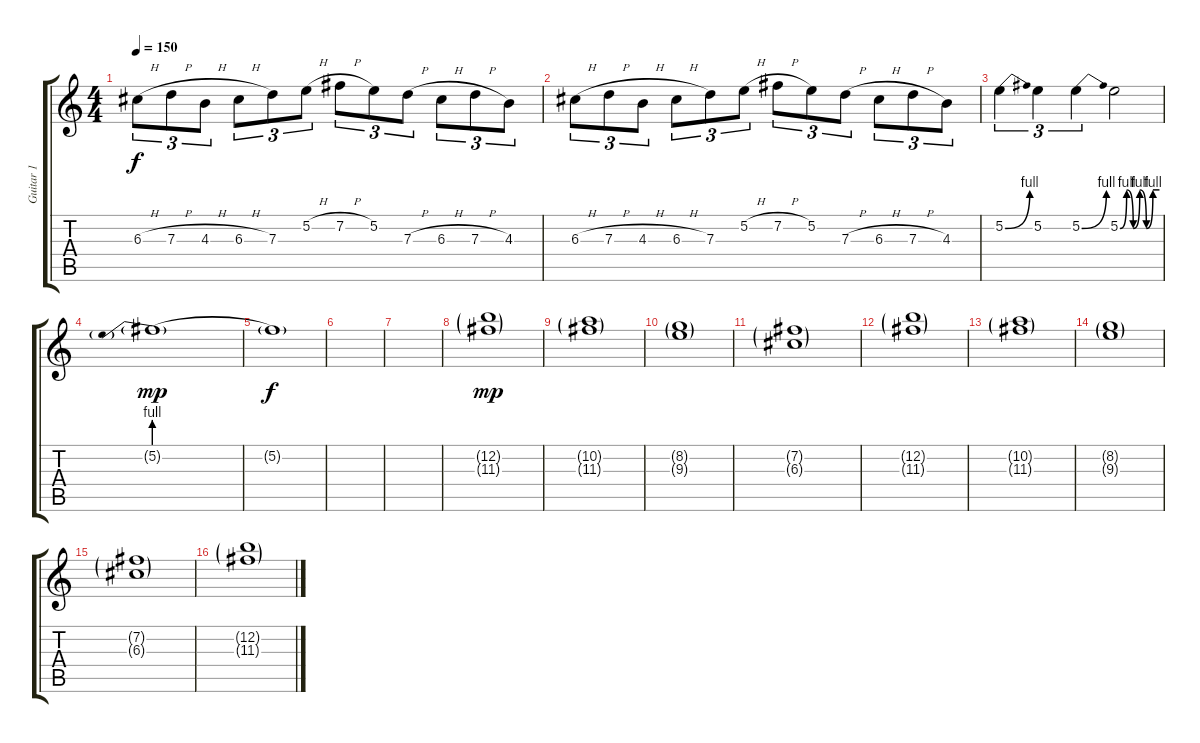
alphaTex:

\track ("Guitar 1" "Guitar 1") {instrument distortionguitar}
\staff {score tabs}
\tuning (E4 B3 G3 D3 A2 E2) {hide}
\ts (4 4)
\tempo 150
\clef g2
\ks c
6.3{h}.8{tu (3 2) dy f} 7.3{h}.8{tu (3 2)} 4.3{h}.8{tu (3 2)} 6.3{h}.8{tu (3 2)} 7.3.8{tu (3 2)} 5.2{h}.8{tu (3 2)} 7.2{h}.8{tu (3 2)} 5.2.8{tu (3 2)} 7.3{h}.8{tu (3 2)} 6.3{h}.8{tu (3 2)} 7.3{h}.8{tu (3 2)} 4.3.8{tu (3 2)} |
6.3{h}.8{tu (3 2)} 7.3{h}.8{tu (3 2)} 4.3{h}.8{tu (3 2)} 6.3{h}.8{tu (3 2)} 7.3.8{tu (3 2)} 5.2{h}.8{tu (3 2)} 7.2{h}.8{tu (3 2)} 5.2.8{tu (3 2)} 7.3{h}.8{tu (3 2)} 6.3{h}.8{tu (3 2)} 7.3{h}.8{tu (3 2)} 4.3.8{tu (3 2)} |
5.2{be (bend 0 0 60 4)}.4{tu (3 2)} 5.2.4{tu (3 2)} 5.2{be (bend 0 0 60 4)}.4{tu (3 2)} 5.2{be (custom 0 0 10 4 20 0 30 4 40 0 50 4 60 4)}.2 |
5.2{be (prebend 0 4 60 4) g}.1{dy mp} |
5.2{t}.1{dy f} |
|
|
(12.2{g} 11.3{g}).1{dy mp} |
(10.2{g} 11.3{g}).1 |
(8.2{g} 9.3{g}).1 |
(7.2{g} 6.3{g}).1 |
(12.2{g} 11.3{g}).1 |
(10.2{g} 11.3{g}).1 |
(8.2{g} 9.3{g}).1 |
(7.2{g} 6.3{g}).1 |
(12.2{g} 11.3{g}).1
